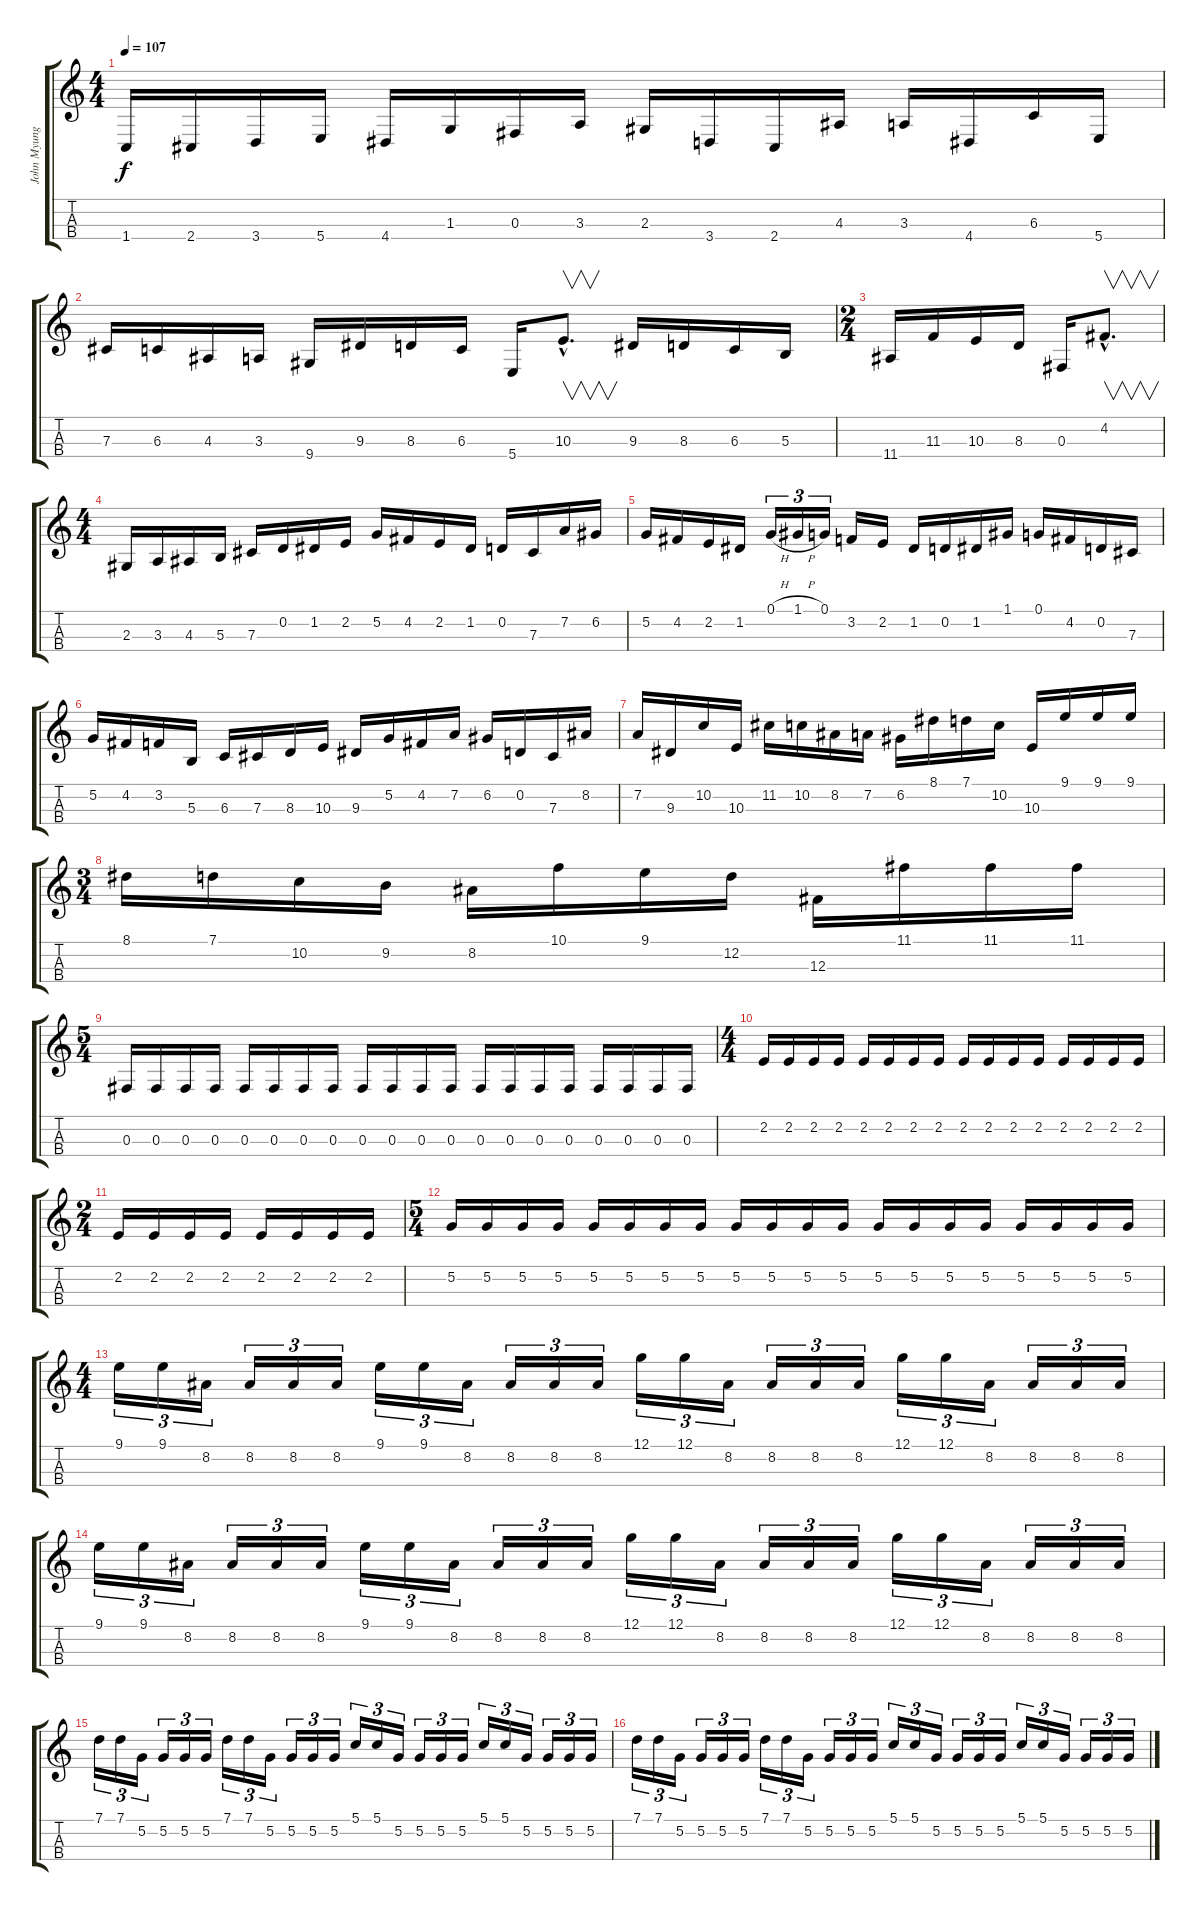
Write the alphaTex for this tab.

\track ("John Myung" "John Myung") {instrument electricbassfinger}
\staff {score tabs}
\tuning (G3 D3 Gb2 B1) {hide}
\ts (4 4)
\tempo 107
\clef g2
\ks c
1.4.16{dy f} 2.4.16 3.4.16 5.4.16 4.4.16 1.3.16 0.3.16 3.3.16 2.3.16 3.4.16 2.4.16 4.3.16 3.3.16 4.4.16 6.3.16 5.4.16 |
7.3.16 6.3.16 4.3.16 3.3.16 9.4.16 9.3.16 8.3.16 6.3.16 5.4.16 10.3{hac}.8{v d} 9.3.16 8.3.16 6.3.16 5.3.16 |
\ts (2 4)
11.4.16 11.3.16 10.3.16 8.3.16 0.3.16 4.2{hac}.8{v d} |
\ts (4 4)
2.3.16 3.3.16 4.3.16 5.3.16 7.3.16 0.2.16 1.2.16 2.2.16 5.2.16 4.2.16 2.2.16 1.2.16 0.2.16 7.3.16 7.2.16 6.2.16 |
5.2.16 4.2.16 2.2.16 1.2.16 0.1{h}.16{tu (3 2)} 1.1{h}.16{tu (3 2)} 0.1.16{tu (3 2)} 3.2.16 2.2.16 1.2.16 0.2.16 1.2.16 1.1.16 0.1.16 4.2.16 0.2.16 7.3.16 |
5.2.16 4.2.16 3.2.16 5.3.16 6.3.16 7.3.16 8.3.16 10.3.16 9.3.16 5.2.16 4.2.16 7.2.16 6.2.16 0.2.16 7.3.16 8.2.16 |
7.2.16 9.3.16 10.2.16 10.3.16 11.2.16 10.2.16 8.2.16 7.2.16 6.2.16 8.1.16 7.1.16 10.2.16 10.3.16 9.1.16 9.1.16 9.1.16 |
\ts (3 4)
8.1.16 7.1.16 10.2.16 9.2.16 8.2.16 10.1.16 9.1.16 12.2.16 12.3.16 11.1.16 11.1.16 11.1.16 |
\ts (5 4)
0.3.16 0.3.16 0.3.16 0.3.16 0.3.16 0.3.16 0.3.16 0.3.16 0.3.16 0.3.16 0.3.16 0.3.16 0.3.16 0.3.16 0.3.16 0.3.16 0.3.16 0.3.16 0.3.16 0.3.16 |
\ts (4 4)
2.2.16 2.2.16 2.2.16 2.2.16 2.2.16 2.2.16 2.2.16 2.2.16 2.2.16 2.2.16 2.2.16 2.2.16 2.2.16 2.2.16 2.2.16 2.2.16 |
\ts (2 4)
2.2.16 2.2.16 2.2.16 2.2.16 2.2.16 2.2.16 2.2.16 2.2.16 |
\ts (5 4)
5.2.16 5.2.16 5.2.16 5.2.16 5.2.16 5.2.16 5.2.16 5.2.16 5.2.16 5.2.16 5.2.16 5.2.16 5.2.16 5.2.16 5.2.16 5.2.16 5.2.16 5.2.16 5.2.16 5.2.16 |
\ts (4 4)
9.1.16{tu (3 2)} 9.1.16{tu (3 2)} 8.2.16{tu (3 2)} 8.2.16{tu (3 2)} 8.2.16{tu (3 2)} 8.2.16{tu (3 2)} 9.1.16{tu (3 2)} 9.1.16{tu (3 2)} 8.2.16{tu (3 2)} 8.2.16{tu (3 2)} 8.2.16{tu (3 2)} 8.2.16{tu (3 2)} 12.1.16{tu (3 2)} 12.1.16{tu (3 2)} 8.2.16{tu (3 2)} 8.2.16{tu (3 2)} 8.2.16{tu (3 2)} 8.2.16{tu (3 2)} 12.1.16{tu (3 2)} 12.1.16{tu (3 2)} 8.2.16{tu (3 2)} 8.2.16{tu (3 2)} 8.2.16{tu (3 2)} 8.2.16{tu (3 2)} |
9.1.16{tu (3 2)} 9.1.16{tu (3 2)} 8.2.16{tu (3 2)} 8.2.16{tu (3 2)} 8.2.16{tu (3 2)} 8.2.16{tu (3 2)} 9.1.16{tu (3 2)} 9.1.16{tu (3 2)} 8.2.16{tu (3 2)} 8.2.16{tu (3 2)} 8.2.16{tu (3 2)} 8.2.16{tu (3 2)} 12.1.16{tu (3 2)} 12.1.16{tu (3 2)} 8.2.16{tu (3 2)} 8.2.16{tu (3 2)} 8.2.16{tu (3 2)} 8.2.16{tu (3 2)} 12.1.16{tu (3 2)} 12.1.16{tu (3 2)} 8.2.16{tu (3 2)} 8.2.16{tu (3 2)} 8.2.16{tu (3 2)} 8.2.16{tu (3 2)} |
7.1.16{tu (3 2)} 7.1.16{tu (3 2)} 5.2.16{tu (3 2)} 5.2.16{tu (3 2)} 5.2.16{tu (3 2)} 5.2.16{tu (3 2)} 7.1.16{tu (3 2)} 7.1.16{tu (3 2)} 5.2.16{tu (3 2)} 5.2.16{tu (3 2)} 5.2.16{tu (3 2)} 5.2.16{tu (3 2)} 5.1.16{tu (3 2)} 5.1.16{tu (3 2)} 5.2.16{tu (3 2)} 5.2.16{tu (3 2)} 5.2.16{tu (3 2)} 5.2.16{tu (3 2)} 5.1.16{tu (3 2)} 5.1.16{tu (3 2)} 5.2.16{tu (3 2)} 5.2.16{tu (3 2)} 5.2.16{tu (3 2)} 5.2.16{tu (3 2)} |
7.1.16{tu (3 2)} 7.1.16{tu (3 2)} 5.2.16{tu (3 2)} 5.2.16{tu (3 2)} 5.2.16{tu (3 2)} 5.2.16{tu (3 2)} 7.1.16{tu (3 2)} 7.1.16{tu (3 2)} 5.2.16{tu (3 2)} 5.2.16{tu (3 2)} 5.2.16{tu (3 2)} 5.2.16{tu (3 2)} 5.1.16{tu (3 2)} 5.1.16{tu (3 2)} 5.2.16{tu (3 2)} 5.2.16{tu (3 2)} 5.2.16{tu (3 2)} 5.2.16{tu (3 2)} 5.1.16{tu (3 2)} 5.1.16{tu (3 2)} 5.2.16{tu (3 2)} 5.2.16{tu (3 2)} 5.2.16{tu (3 2)} 5.2.16{tu (3 2)}
